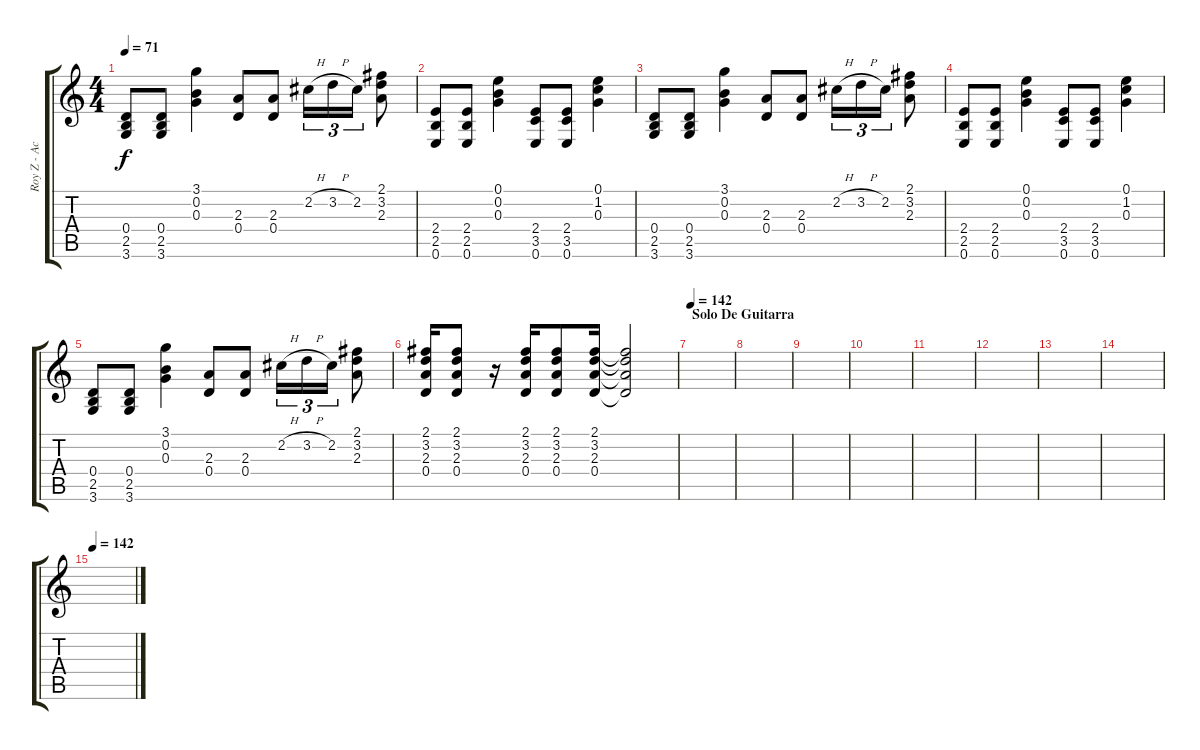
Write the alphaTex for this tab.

\track ("Roy Z - Acoustic" "Roy Z - Ac") {instrument acousticguitarnylon}
\staff {score tabs}
\tuning (E4 B3 G3 D3 A2 E2) {hide}
\ts (4 4)
\tempo 71
\clef g2
\ks c
(0.4 2.5 3.6).8{dy f} (0.4 2.5 3.6).8 (3.1 0.2 0.3).4 (2.3 0.4).8 (2.3 0.4).8 2.2{h}.16{tu (3 2)} 3.2{h}.16{tu (3 2)} 2.2.16{tu (3 2)} (2.1 3.2 2.3).8 |
(2.4 2.5 0.6).8 (2.4 2.5 0.6).8 (0.1 0.2 0.3).4 (2.4 3.5 0.6).8 (2.4 3.5 0.6).8 (0.1 1.2 0.3).4 |
(0.4 2.5 3.6).8 (0.4 2.5 3.6).8 (3.1 0.2 0.3).4 (2.3 0.4).8 (2.3 0.4).8 2.2{h}.16{tu (3 2)} 3.2{h}.16{tu (3 2)} 2.2.16{tu (3 2)} (2.1 3.2 2.3).8 |
(2.4 2.5 0.6).8 (2.4 2.5 0.6).8 (0.1 0.2 0.3).4 (2.4 3.5 0.6).8 (2.4 3.5 0.6).8 (0.1 1.2 0.3).4 |
(0.4 2.5 3.6).8 (0.4 2.5 3.6).8 (3.1 0.2 0.3).4 (2.3 0.4).8 (2.3 0.4).8 2.2{h}.16{tu (3 2)} 3.2{h}.16{tu (3 2)} 2.2.16{tu (3 2)} (2.1 3.2 2.3).8 |
(2.1 3.2 2.3 0.4).16 (2.1 3.2 2.3 0.4).8 r.16 (2.1 3.2 2.3 0.4).16 (2.1 3.2 2.3 0.4).8 (2.1 3.2 2.3 0.4).16 (2.1{t} 3.2{t} 2.3{t} 0.4{t}).2 |
\section ("" "Solo De Guitarra")
\tempo 142
|
|
|
|
|
|
|
|
\tempo 142
